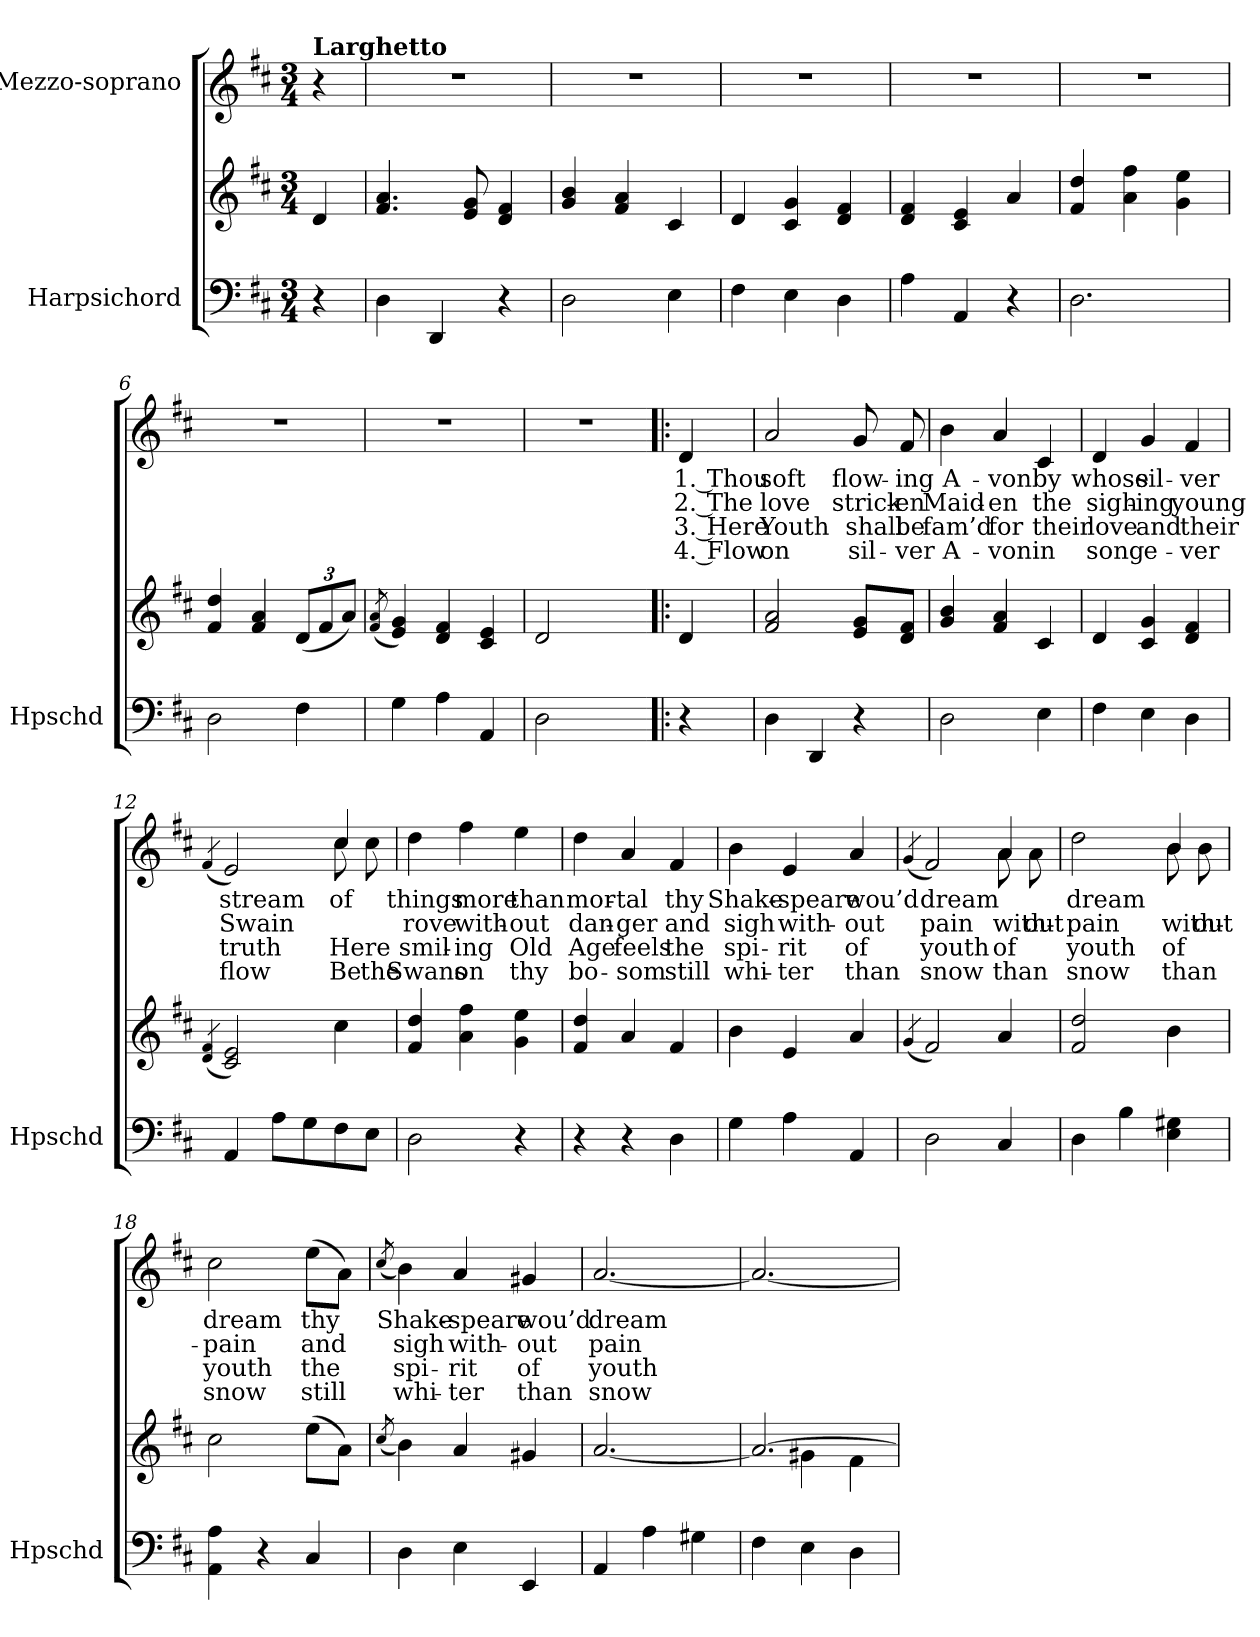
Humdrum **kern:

**kern	**kern	**kern	**text	**text	**text	**text
*part2	*part2	*part1	*part1	*part1	*part1	*part1
*staff3	*staff2	*staff1	*staff1	*staff1	*staff1	*staff1
*I"Harpsichord	*	*I"Mezzo-soprano	*	*	*	*
*I'Hpschd	*	*	*	*	*	*
*clefF4	*clefG2	*clefG2	*	*	*	*
*k[f#c#]	*k[f#c#]	*k[f#c#]	*	*	*	*
*M3/4	*M3/4	*M3/4	*	*	*	*
=	=	=	=	=	=	=
!	!	!LO:TX:a:B:t=Larghetto	!	!	!	!
4r	4d/	4r	.	.	.	.
=1	=1	=1	=1	=1	=1	=1
4D\	4.f#/ 4.a/	2.r	.	.	.	.
4DD/	.	.	.	.	.	.
.	8e/ 8g/	.	.	.	.	.
4r	4d/ 4f#/	.	.	.	.	.
=2	=2	=2	=2	=2	=2	=2
2D\	4g/ 4b/	2.r	.	.	.	.
.	4f#/ 4a/	.	.	.	.	.
4E\	4c#/	.	.	.	.	.
=3	=3	=3	=3	=3	=3	=3
4F#\	4d/	2.r	.	.	.	.
4E\	4c#/ 4g/	.	.	.	.	.
4D\	4d/ 4f#/	.	.	.	.	.
=4	=4	=4	=4	=4	=4	=4
4A\	4d/ 4f#/	2.r	.	.	.	.
4AA/	4c#/ 4e/	.	.	.	.	.
4r	4a/	.	.	.	.	.
=5	=5	=5	=5	=5	=5	=5
2.D\	4f#/ 4dd/	2.r	.	.	.	.
.	4a\ 4ff#\	.	.	.	.	.
.	4g\ 4ee\	.	.	.	.	.
!!LO:LB:g=z
=6	=6	=6	=6	=6	=6	=6
2D\	4f#/ 4dd/	2.r	.	.	.	.
.	4f#/ 4a/	.	.	.	.	.
*	*Xbrackettup	*	*	*	*	*
4F#\	(12d/L	.	.	.	.	.
.	12f#/	.	.	.	.	.
.	12a/J)	.	.	.	.	.
=7	=7	=7	=7	=7	=7	=7
.	(8qf#/ 8qa/	.	.	.	.	.
4G\	4e/ 4g/)	2.r	.	.	.	.
4A\	4d/ 4f#/	.	.	.	.	.
4AA/	4c#/ 4e/	.	.	.	.	.
=8	=8	=8	=8	=8	=8	=8
2D\	2d/	2.r	.	.	.	.
4ryy	4ryy	.	.	.	.	.
=8X1!|:	=8X1!|:	=8X1!|:	=8X1!|:	=8X1!|:	=8X1!|:	=8X1!|:
!	!	!	!LO:LY:b	!LO:LY:b	!LO:LY:b	!LO:LY:b
4r	4d/	4d/	1. Thou	2. The	3. Here	4. Flow
=9	=9	=9	=9	=9	=9	=9
!	!	!	!LO:LY:b	!LO:LY:b	!LO:LY:b	!LO:LY:b
4D\	2f#/ 2a/	2a/	soft	love	Youth	on
4DD/	.	.	.	.	.	.
!	!	!	!LO:LY:b	!LO:LY:b	!LO:LY:b	!LO:LY:b
4r	8e/ 8g/L	8g/	flow-	strick-	shall	sil-
!	!	!	!LO:LY:b	!LO:LY:b	!LO:LY:b	!LO:LY:b
.	8d/ 8f#/J	8f#/	-ing	-en	be	-ver
=10	=10	=10	=10	=10	=10	=10
!	!	!	!LO:LY:b	!LO:LY:b	!LO:LY:b	!LO:LY:b
2D\	4g/ 4b/	4b\	A-	Maid-	fam’d	A-
!	!	!	!LO:LY:b	!LO:LY:b	!LO:LY:b	!LO:LY:b
.	4f#/ 4a/	4a/	-von	-en	for	-von
!	!	!	!LO:LY:b	!LO:LY:b	!LO:LY:b	!LO:LY:b
4E\	4c#/	4c#/	by	the	their	in
!!LO:LB:g=z
=11	=11	=11	=11	=11	=11	=11
!	!	!	!LO:LY:b	!LO:LY:b	!LO:LY:b	!LO:LY:b
4F#\	4d/	4d/	whose	sigh-	love	song
!	!	!	!LO:LY:b	!LO:LY:b	!LO:LY:b	!LO:LY:b
4E\	4c#/ 4g/	4g/	sil-	-ing	and	e-
!	!	!	!LO:LY:b	!LO:LY:b	!LO:LY:b	!LO:LY:b
4D\	4d/ 4f#/	4f#/	-ver	young	their	-ver
=12	=12	=12	=12	=12	=12	=12
.	(4qd/ 4qf#/	(4qf#/	.	.	.	.
!	!	!	!LO:LY:b	!LO:LY:b	!LO:LY:b	!LO:LY:b
*	*	*^	*	*	*	*
4AA/	2c#/ 2e/)	2e/)	2ryy	stream	Swain	truth	flow
8A\L	.	.	.	.	.	.	.
8G\	.	.	.	.	.	.	.
!	!	!	!	!	!LO:LY:b	!	!
!	!	!	!	!LO:LY:b	!	!LO:LY:b	!LO:LY:b
8F#\	4cc#\	4cc#/	8cc#\	of	.	Here	Be
!	!	!	!	!	!	!	!LO:LY:b
8E\J	.	.	8cc#\	.	.	.	the
=13	=13	=13	=13	=13	=13	=13	=13
!	!	!	!	!LO:LY:b	!LO:LY:b	!LO:LY:b	!LO:LY:b
*	*	*v	*v	*	*	*	*
2D\	4f#/ 4dd/	4dd\	things	rove	smil-	Swans
!	!	!	!LO:LY:b	!LO:LY:b	!LO:LY:b	!LO:LY:b
.	4a\ 4ff#\	4ff#\	more	with-	-ing	on
!	!	!	!LO:LY:b	!LO:LY:b	!LO:LY:b	!LO:LY:b
4r	4g\ 4ee\	4ee\	than	-out	Old	thy
=14	=14	=14	=14	=14	=14	=14
!	!	!	!LO:LY:b	!LO:LY:b	!LO:LY:b	!LO:LY:b
4r	4f#/ 4dd/	4dd\	mor-	dan-	Age	bo-
!	!	!	!LO:LY:b	!LO:LY:b	!LO:LY:b	!LO:LY:b
4r	4a/	4a/	-tal	-ger	feels	-som
!	!	!	!LO:LY:b	!LO:LY:b	!LO:LY:b	!LO:LY:b
4D\	4f#/	4f#/	thy	and	the	still
=15	=15	=15	=15	=15	=15	=15
!	!	!	!LO:LY:b	!LO:LY:b	!LO:LY:b	!LO:LY:b
4G\	4b\	4b\	Shake-	sigh	spi-	whi-
!	!	!	!LO:LY:b	!LO:LY:b	!LO:LY:b	!LO:LY:b
4A\	4e/	4e/	-speare	with-	-rit	-ter
!	!	!	!LO:LY:b	!LO:LY:b	!LO:LY:b	!LO:LY:b
4AA/	4a/	4a/	wou’d	-out	of	than
!!LO:LB:g=z
=16	=16	=16	=16	=16	=16	=16
.	(4qg/	(4qg/	.	.	.	.
!	!	!	!LO:LY:b	!LO:LY:b	!LO:LY:b	!LO:LY:b
*	*	*^	*	*	*	*
2D\	2f#/)	2f#/)	2ryy	dream	pain	youth	snow
!	!	!	!	!LO:LY:b	!	!LO:LY:b	!LO:LY:b
!	!	!	!	!	!LO:LY:b	!	!
4C#/	4a/	4a/	8a\	.	with-	of	than
!	!	!	!	!	!LO:LY:b	!	!
.	.	.	8a\	.	-out	.	.
=17	=17	=17	=17	=17	=17	=17	=17
!	!	!	!	!LO:LY:b	!LO:LY:b	!LO:LY:b	!LO:LY:b
4D\	2f#/ 2dd/	2dd\	2ryy	dream	pain	youth	snow
4B\	.	.	.	.	.	.	.
!	!	!	!	!LO:LY:b	!	!LO:LY:b	!LO:LY:b
!	!	!	!	!	!LO:LY:b	!	!
4E\ 4G#X\	4b\	4b/	8b\	.	with-	of	than
!	!	!	!	!	!LO:LY:b	!	!
.	.	.	8b\	.	-out	.	.
=18	=18	=18	=18	=18	=18	=18	=18
!	!	!	!	!LO:LY:b	!LO:LY:b	!LO:LY:b	!LO:LY:b
*	*	*v	*v	*	*	*	*
4AA\ 4A\	2cc#\	2cc#\	dream	pain	youth	snow
4r	.	.	.	.	.	.
!	!	!	!LO:LY:b	!LO:LY:b	!LO:LY:b	!LO:LY:b
4C#/	(8ee\L	(8ee\L	thy	and	the	still
.	8a\J)	8a\J)	.	.	.	.
=19	=19	=19	=19	=19	=19	=19
.	(8qcc#/	(8qcc#/	.	.	.	.
!	!	!	!LO:LY:b	!LO:LY:b	!LO:LY:b	!LO:LY:b
4D\	4b\)	4b\)	Shake-	sigh	spi-	whi-
!	!	!	!LO:LY:b	!LO:LY:b	!LO:LY:b	!LO:LY:b
4E\	4a/	4a/	-speare	with-	-rit	-ter
!	!	!	!LO:LY:b	!LO:LY:b	!LO:LY:b	!LO:LY:b
4EE/	4g#X/	4g#X/	wou’d	-out	of	than
=20	=20	=20	=20	=20	=20	=20
!	!	!	!LO:LY:b	!LO:LY:b	!LO:LY:b	!LO:LY:b
4AA/	[2.a/	[2.a/	dream	pain	youth	snow
4A\	.	.	.	.	.	.
4G#X\	.	.	.	.	.	.
!!LO:LB:g=z
=21	=21	=21	=21	=21	=21	=21
*	*^	*	*	*	*	*
4F#\	2.a/_	4ryy	2.a/_	.	.	.	.
4E\	.	4g#X\	.	.	.	.	.
4D\	.	4f#\	.	.	.	.	.
*	*v	*v	*	*	*	*	*
=	=	=	=	=	=	=
*-	*-	*-	*-	*-	*-	*-
